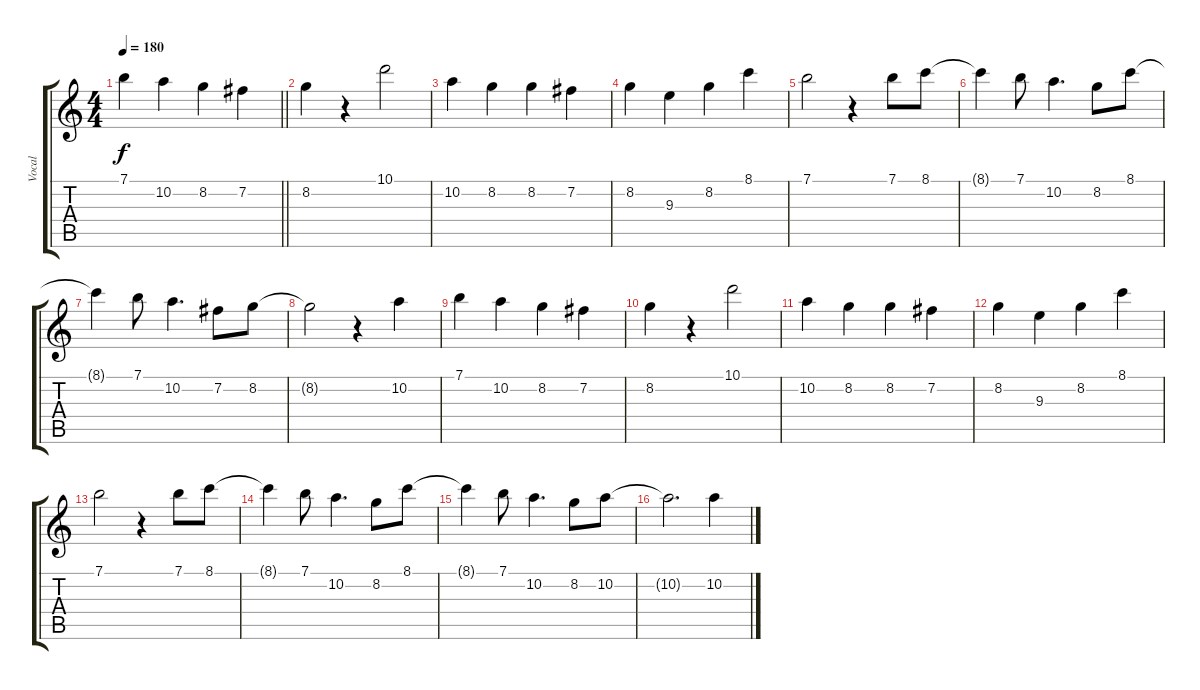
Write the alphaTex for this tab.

\track ("Vocal" "Vocal") {instrument electricguitarjazz}
\staff {score tabs}
\tuning (E4 B3 G3 D3 A2 E2) {hide}
\ts (4 4)
\tempo 180
\clef g2
\barLineRight lightlight
\ks c
7.1.4{dy f} 10.2.4 8.2.4 7.2.4 |
8.2.4 r.4 10.1.2 |
10.2.4 8.2.4 8.2.4 7.2.4 |
8.2.4 9.3.4 8.2.4 8.1.4 |
7.1.2 r.4 7.1.8 8.1.8 |
8.1{t}.4 7.1.8 10.2.4{d} 8.2.8 8.1.8 |
8.1{t}.4 7.1.8 10.2.4{d} 7.2.8 8.2.8 |
8.2{t}.2 r.4 10.2.4 |
7.1.4 10.2.4 8.2.4 7.2.4 |
8.2.4 r.4 10.1.2 |
10.2.4 8.2.4 8.2.4 7.2.4 |
8.2.4 9.3.4 8.2.4 8.1.4 |
7.1.2 r.4 7.1.8 8.1.8 |
8.1{t}.4 7.1.8 10.2.4{d} 8.2.8 8.1.8 |
8.1{t}.4 7.1.8 10.2.4{d} 8.2.8 10.2.8 |
10.2{t}.2{d} 10.2.4
